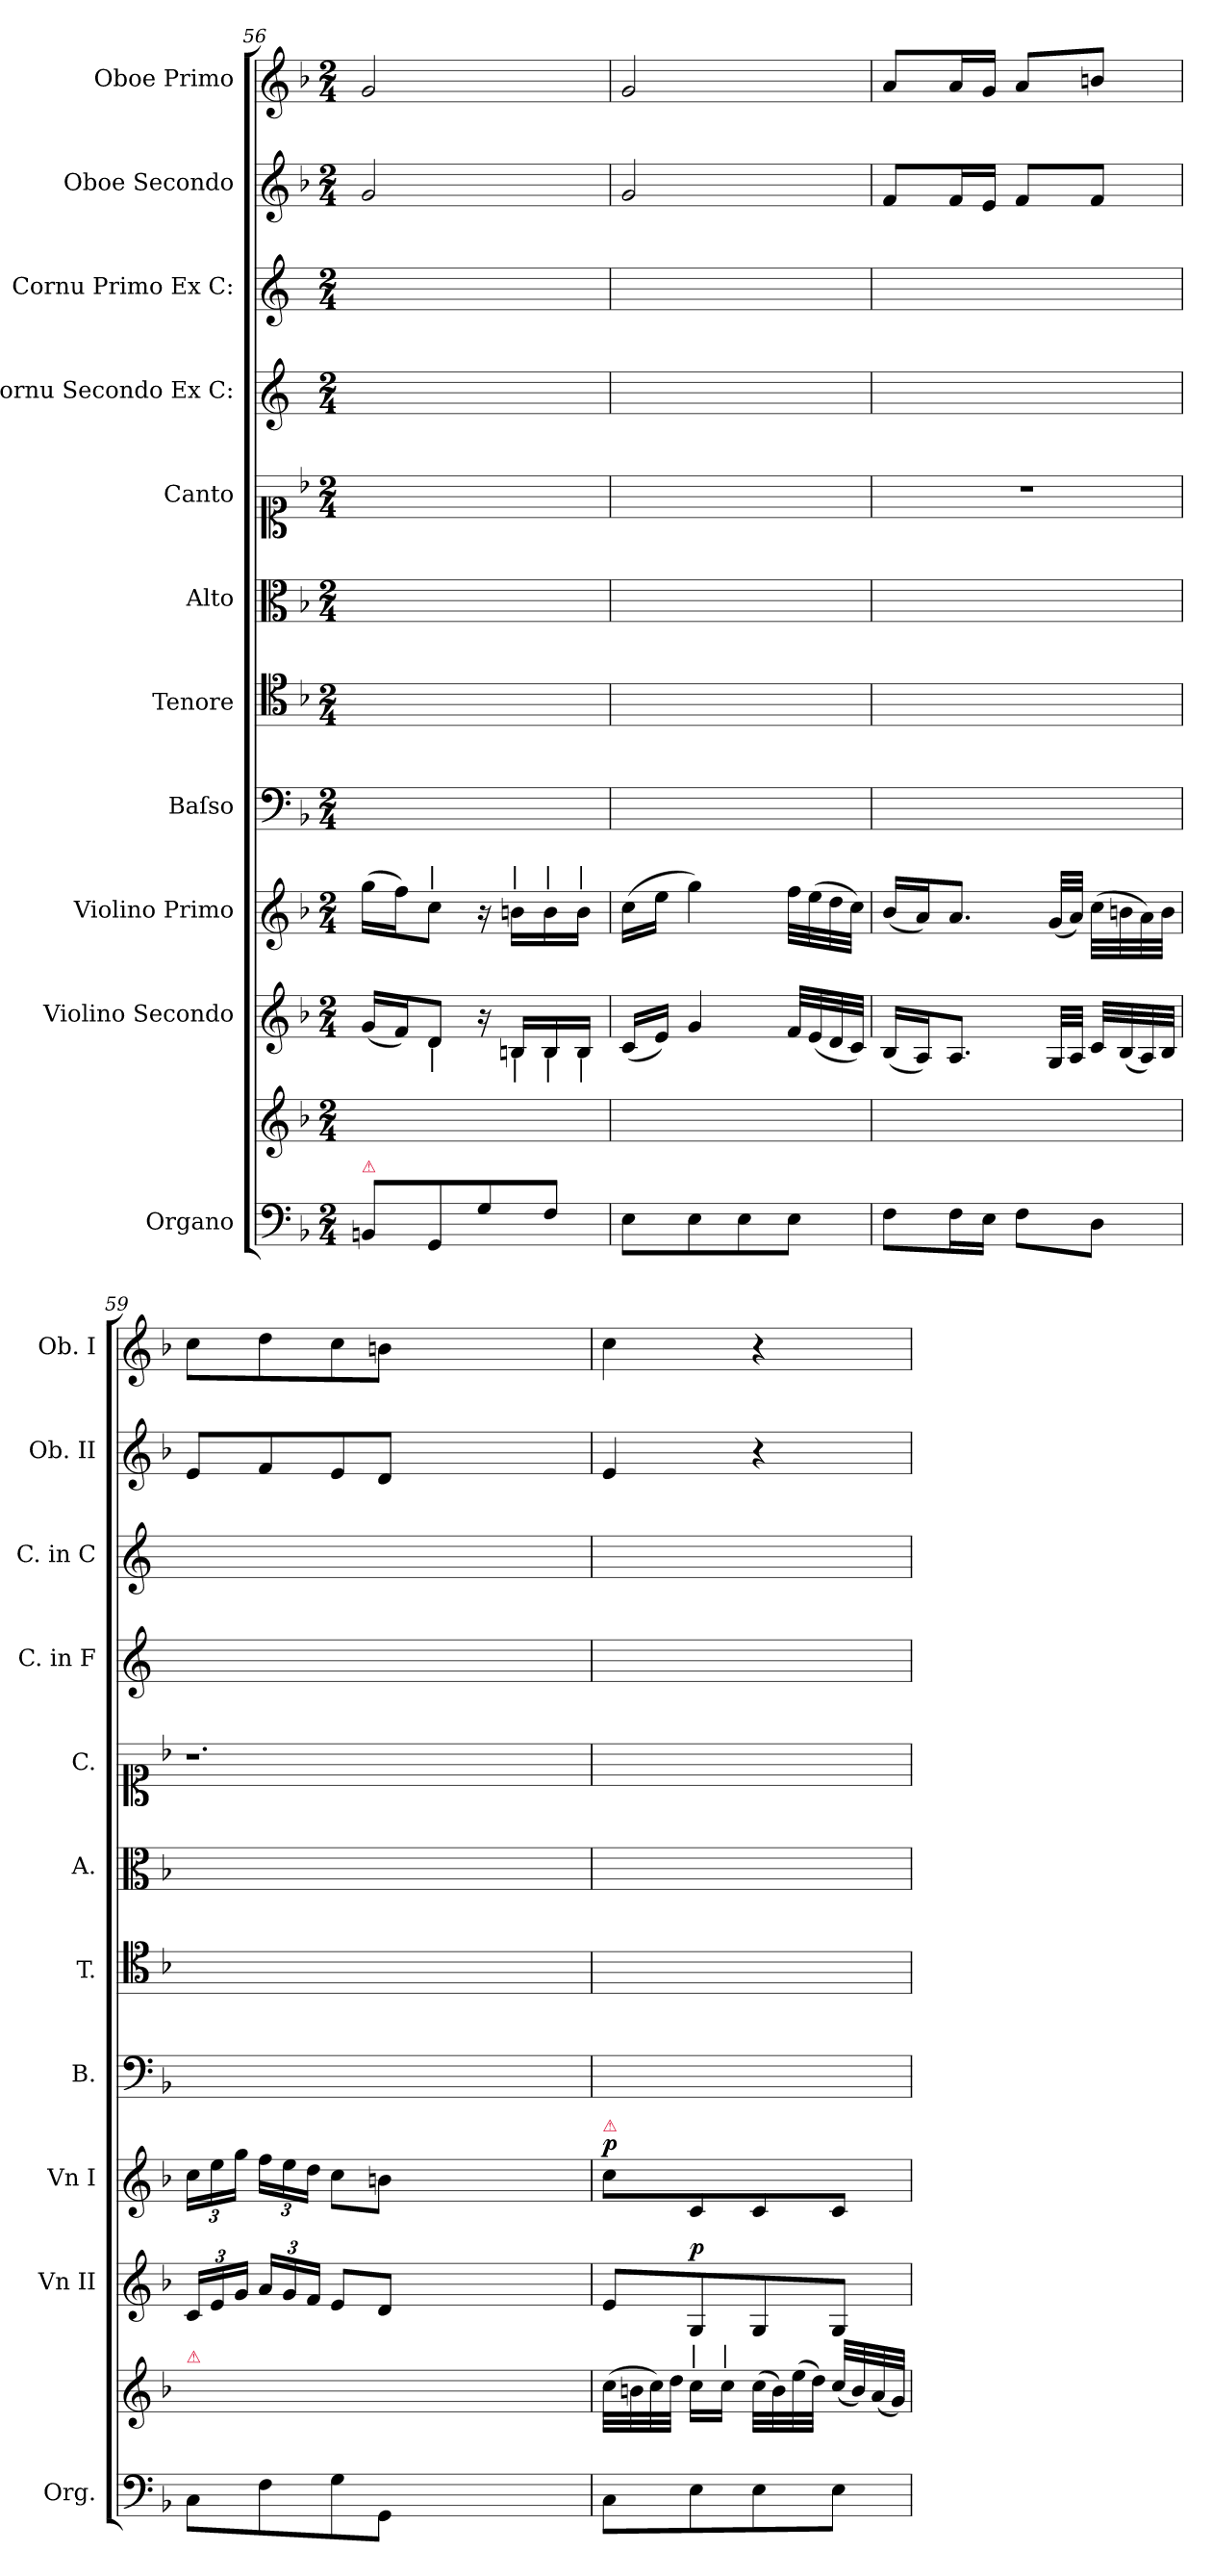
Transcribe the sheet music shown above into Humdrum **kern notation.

**kern	**kern	**kern	**dynam	**kern	**dynam	**kern	**kern	**kern	**kern	**kern	**kern	**kern	**kern
*part11	*part11	*part10	*part10	*part9	*part9	*part8	*part7	*part6	*part5	*part4	*part3	*part2	*part1
*staff12	*staff11	*staff10	*staff10	*staff9	*staff9	*staff8	*staff7	*staff6	*staff5	*staff4	*staff3	*staff2	*staff1
*I"Organo	*	*I"Violino Secondo	*	*I"Violino Primo	*	*I"Baſso	*I"Tenore	*I"Alto	*I"Canto	*I"Cornu Secondo Ex C:	*I"Cornu Primo Ex C:	*I"Oboe Secondo	*I"Oboe Primo
*I'Org.	*	*I'Vn II	*	*I'Vn I	*	*I'B.	*I'T.	*I'A.	*I'C.	*I'C. in F	*I'C. in C	*I'Ob. II	*I'Ob. I
*clefF4	*clefG2	*clefG2	*	*clefG2	*	*clefF4	*clefC4	*clefC3	*clefC1	*clefG2	*clefG2	*clefG2	*clefG2
*	*	*	*	*	*	*	*	*	*	*ITrd4c7	*ITrd4c7	*	*
*k[b-]	*k[b-]	*k[b-]	*	*k[b-]	*	*k[b-]	*k[b-]	*k[b-]	*k[b-]	*k[b-]	*k[b-]	*k[b-]	*k[b-]
*F:	*F:	*F:	*	*F:	*	*F:	*F:	*F:	*F:	*F:	*F:	*F:	*F:
*M2/4	*M2/4	*M2/4	*	*M2/4	*	*M2/4	*M2/4	*M2/4	*M2/4	*M2/4	*M2/4	*M2/4	*M2/4
=56	=56	=56	=56	=56	=56	=56	=56	=56	=56	=56	=56	=56	=56
!LO:TX:a:color=crimson:t=⚠	!	!	!	!	!	!	!	!	!	!	!	!	!
8BBn/L	2ryy	(16g/LL	.	(16gg\LL	.	2ryy	2ryy	2ryy	2ryy	2ryy	2ryy	2g/	2g/
.	.	16f/J)	.	16ff\J)	.	.	.	.	.	.	.	.	.
!	!	!	!	!LO:TX:a:t=|	!	!	!	!	!	!	!	!	!
!	!	!LO:TX:b:t=|	!	!	!	!	!	!	!	!	!	!	!
8GG/	.	8d/J	.	8cc\J	.	.	.	.	.	.	.	.	.
8G\	.	16r	.	16r	.	.	.	.	.	.	.	.	.
!	!	!	!	!LO:TX:a:t=|	!	!	!	!	!	!	!	!	!
!	!	!LO:TX:b:t=|	!	!	!	!	!	!	!	!	!	!	!
.	.	16Bn/LL	.	16bn\LL	.	.	.	.	.	.	.	.	.
!	!	!	!	!LO:TX:a:t=|	!	!	!	!	!	!	!	!	!
!	!	!LO:TX:b:t=|	!	!	!	!	!	!	!	!	!	!	!
8F\J	.	16B/	.	16b\	.	.	.	.	.	.	.	.	.
!	!	!	!	!LO:TX:a:t=|	!	!	!	!	!	!	!	!	!
!	!	!LO:TX:b:t=|	!	!	!	!	!	!	!	!	!	!	!
.	.	16B/JJ	.	16b\JJ	.	.	.	.	.	.	.	.	.
=57	=57	=57	=57	=57	=57	=57	=57	=57	=57	=57	=57	=57	=57
8E\L	2ryy	(16c/LL	.	(16cc\LL	.	2ryy	2ryy	2ryy	2ryy	2ryy	2ryy	2g/	2g/
.	.	16e/JJ)	.	16ee\JJ	.	.	.	.	.	.	.	.	.
8E\	.	4g/	.	4gg\)	.	.	.	.	.	.	.	.	.
8E\	.	.	.	.	.	.	.	.	.	.	.	.	.
8E\J	.	32f/LLL	.	32ff\LLL	.	.	.	.	.	.	.	.	.
.	.	(32e/	.	(32ee\	.	.	.	.	.	.	.	.	.
.	.	32d/	.	32dd\	.	.	.	.	.	.	.	.	.
.	.	32c/JJJ)	.	32cc\JJJ)	.	.	.	.	.	.	.	.	.
=58	=58	=58	=58	=58	=58	=58	=58	=58	=58	=58	=58	=58	=58
8F\L	2ryy	(16B-/LL	.	(16b-/LL	.	2ryy	2ryy	2ryy	2r	2ryy	2ryy	8f/L	8a/L
.	.	16A/J)	.	16a/J)	.	.	.	.	.	.	.	.	.
16F\L	.	8.A/J	.	8.a/J	.	.	.	.	.	.	.	16f/L	16a/L
16E\JJ	.	.	.	.	.	.	.	.	.	.	.	16e/JJ	16g/JJ
8F\L	.	.	.	.	.	.	.	.	.	.	.	8f/L	8a/L
.	.	32G/LLL	.	(32g/LLL	.	.	.	.	.	.	.	.	.
.	.	32A/JJJ	.	32a/JJJ)	.	.	.	.	.	.	.	.	.
8D\J	.	32c/LLL	.	(32cc\LLL	.	.	.	.	.	.	.	8f/J	8bn/J
.	.	(32B-/	.	32bn\	.	.	.	.	.	.	.	.	.
.	.	32A/)	.	32a\)	.	.	.	.	.	.	.	.	.
.	.	32B-/JJJ	.	32b\JJJ	.	.	.	.	.	.	.	.	.
=59	=59	=59	=59	=59	=59	=59	=59	=59	=59	=59	=59	=59	=59
!	!LO:TX:a:color=crimson:t=⚠	!	!	!	!	!	!	!	!	!	!	!	!
8C\L	2ryy	24c/LL	.	24cc\LL	.	2ryy	2ryy	2ryy	1.r	2ryy	2ryy	8e/L	8cc\L
.	.	24e/	.	24ee\	.	.	.	.	.	.	.	.	.
.	.	24g/JJ	.	24gg\JJ	.	.	.	.	.	.	.	.	.
8F\	.	24a/LL	.	24ff\LL	.	.	.	.	.	.	.	8f/	8dd\
.	.	24g/	.	24ee\	.	.	.	.	.	.	.	.	.
.	.	24f/JJ	.	24dd\JJ	.	.	.	.	.	.	.	.	.
8G\	.	8e/L	.	8cc\L	.	.	.	.	.	.	.	8e/	8cc\
8GG/J	.	8d/J	.	8bn\J	.	.	.	.	.	.	.	8d/J	8bn\J
1ryy	1ryy	1ryy	.	1ryy	.	1ryy	1ryy	1ryy	.	1ryy	1ryy	1ryy	1ryy
=60	=60	=60	=60	=60	=60	=60	=60	=60	=60	=60	=60	=60	=60
!	!	!	!	!LO:TX:a:color=crimson:t=⚠	!	!	!	!	!	!	!	!	!
!	!	!	!	!	!LO:DY:a	!	!	!	!	!	!	!	!
8C\L	(32cc\LLL	8e/L	.	8cc\L	p	2ryy	2ryy	2ryy	2ryy	2ryy	2ryy	4e/	4cc\
.	32bn\	.	.	.	.	.	.	.	.	.	.	.	.
.	32cc\)	.	.	.	.	.	.	.	.	.	.	.	.
.	32dd\JJJ	.	.	.	.	.	.	.	.	.	.	.	.
!	!LO:TX:a:t=|	!	!	!	!	!	!	!	!	!	!	!	!
!	!	!	!LO:DY:a	!	!	!	!	!	!	!	!	!	!
8E\	16cc\LL	8G/	p	8c/	.	.	.	.	.	.	.	.	.
!	!LO:TX:a:t=|	!	!	!	!	!	!	!	!	!	!	!	!
.	16cc\JJ	.	.	.	.	.	.	.	.	.	.	.	.
8E\	(32cc\LLL	8G/	.	8c/	.	.	.	.	.	.	.	4r	4r
.	32b\)	.	.	.	.	.	.	.	.	.	.	.	.
.	(32ee\	.	.	.	.	.	.	.	.	.	.	.	.
.	32dd\JJJ)	.	.	.	.	.	.	.	.	.	.	.	.
8E\J	(32cc/LLL	8G/J	.	8c/J	.	.	.	.	.	.	.	.	.
.	32b/)	.	.	.	.	.	.	.	.	.	.	.	.
.	(32a/	.	.	.	.	.	.	.	.	.	.	.	.
.	32g/JJJ)	.	.	.	.	.	.	.	.	.	.	.	.
=	=	=	=	=	=	=	=	=	=	=	=	=	=
*-	*-	*-	*-	*-	*-	*-	*-	*-	*-	*-	*-	*-	*-
